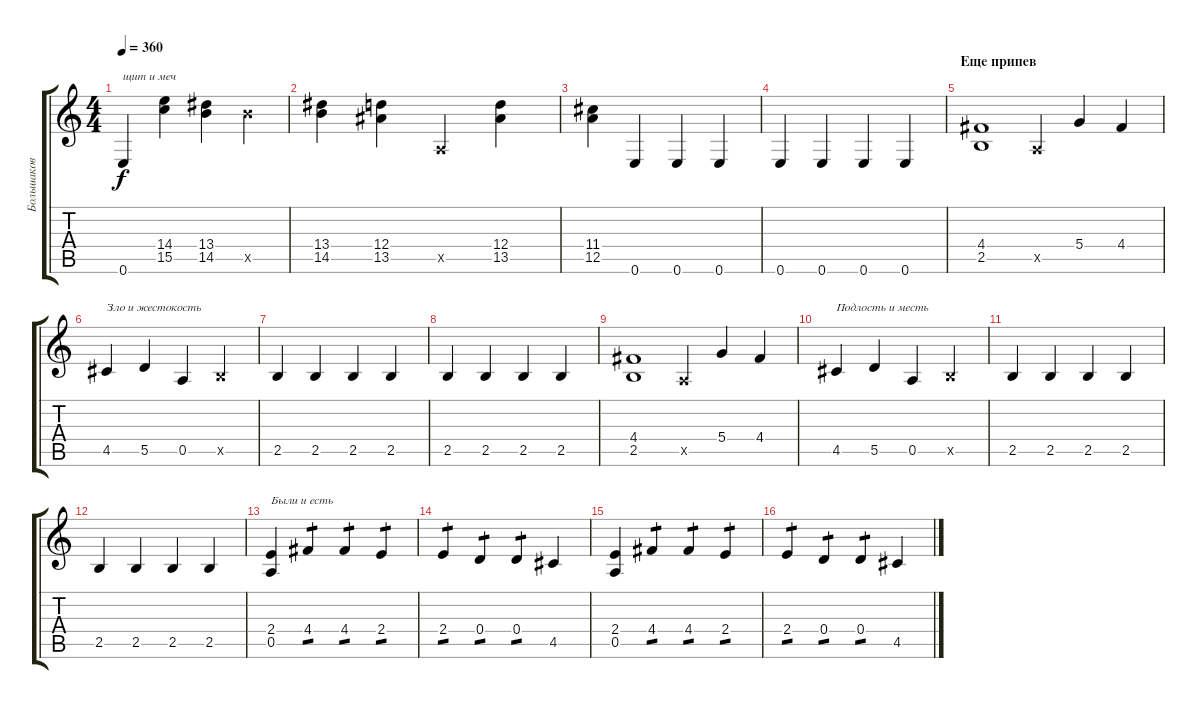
\track ("Большаков" "Большаков") {instrument overdrivenguitar}
\staff {score tabs}
\tuning (E4 B3 G3 D3 A2 E2) {hide}
\ts (4 4)
\tempo 360
\clef g2
\ks c
0.6.4{txt "щит и меч" dy f} (14.4 15.5).4 (13.4 14.5).4 14.5{x}.4 |
(13.4 14.5).4 (12.4 13.5).4 0.5{x}.4 (12.4 13.5).4 |
(11.4 12.5).4 0.6.4 0.6.4 0.6.4 |
0.6.4 0.6.4 0.6.4 0.6.4 |
\section ("" "Еще припев")
(4.4 2.5).1 0.5{x}.4 5.4.4 4.4.4 |
4.5.4{txt "Зло и жестокость"} 5.5.4 0.5.4 2.5{x}.4 |
2.5.4 2.5.4 2.5.4 2.5.4 |
2.5.4 2.5.4 2.5.4 2.5.4 |
(4.4 2.5).1 0.5{x}.4 5.4.4 4.4.4 |
4.5.4{txt "Подлость и месть"} 5.5.4 0.5.4 2.5{x}.4 |
2.5.4 2.5.4 2.5.4 2.5.4 |
2.5.4 2.5.4 2.5.4 2.5.4 |
(2.4 0.5).4{txt "Были и есть"} 4.4.4{tp 1} 4.4.4{tp 1} 2.4.4{tp 1} |
2.4.4{tp 1} 0.4.4{tp 1} 0.4.4{tp 1} 4.5.4 |
(2.4 0.5).4 4.4.4{tp 1} 4.4.4{tp 1} 2.4.4{tp 1} |
2.4.4{tp 1} 0.4.4{tp 1} 0.4.4{tp 1} 4.5.4
